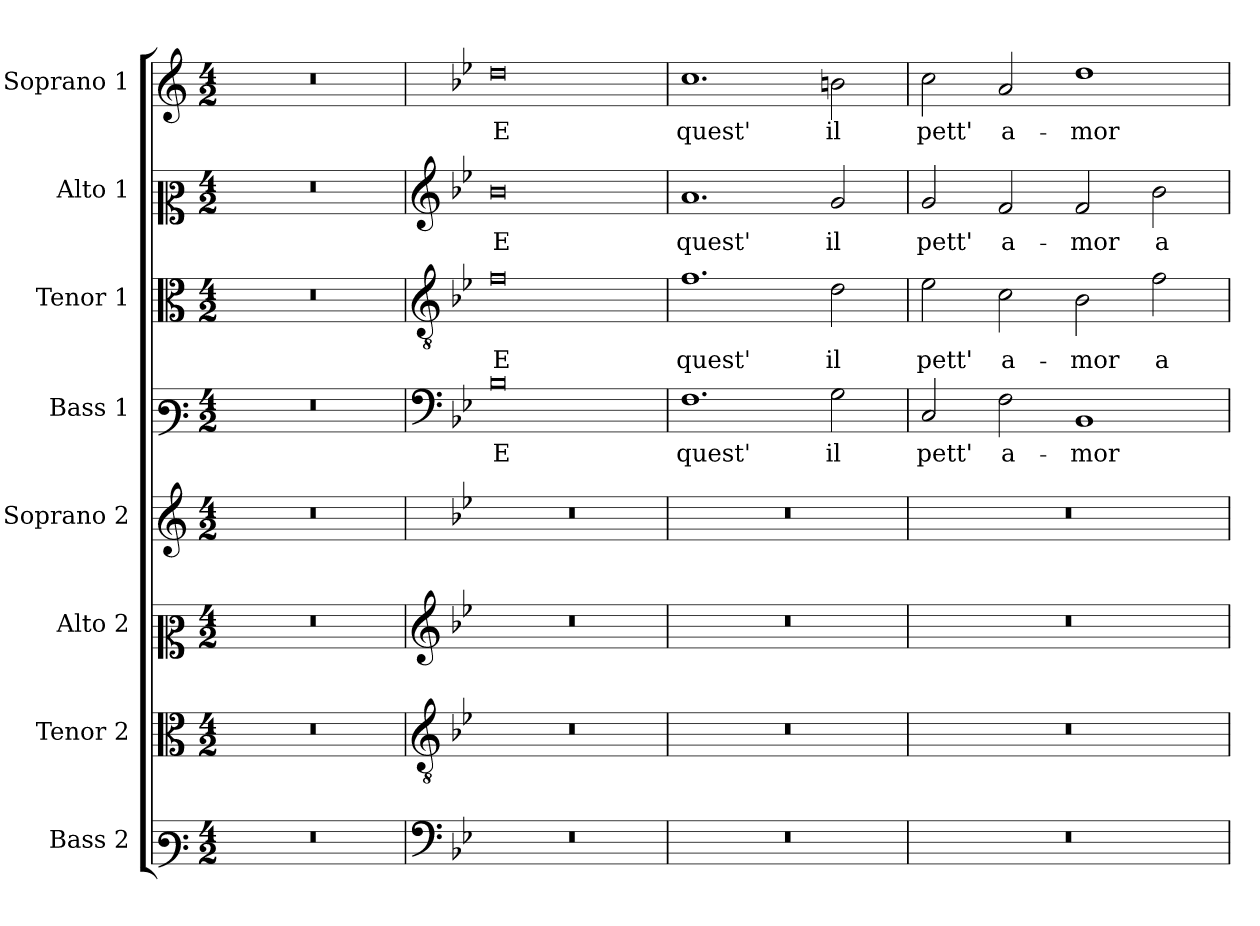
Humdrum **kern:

**kern	**kern	**kern	**kern	**kern	**text	**kern	**text	**kern	**text	**kern	**text
*part8	*part7	*part6	*part5	*part4	*part4	*part3	*part3	*part2	*part2	*part1	*part1
*staff8	*staff7	*staff6	*staff5	*staff4	*staff4	*staff3	*staff3	*staff2	*staff2	*staff1	*staff1
*I"Bass 2	*I"Tenor 2	*I"Alto 2	*I"Soprano 2	*I"Bass 1	*	*I"Tenor 1	*	*I"Alto 1	*	*I"Soprano 1	*
*I'B 2	*I'T 2	*I'A 2	*I'S 2	*I'B 1	*	*I'T 1	*	*I'A 1	*	*I'S 1	*
*clefF3	*clefC3	*clefC2	*clefG2	*clefF3	*	*clefC3	*	*clefC2	*	*clefG2	*
*k[]	*k[]	*k[]	*k[]	*k[]	*	*k[]	*	*k[]	*	*k[]	*
*C:	*C:	*C:	*C:	*C:	*	*C:	*	*C:	*	*C:	*
*M4/2	*M4/2	*M4/2	*M4/2	*M4/2	*	*M4/2	*	*M4/2	*	*M4/2	*
=1	=1	=1	=1	=1	=1	=1	=1	=1	=1	=1	=1
0r	0r	0r	0r	0r	.	0r	.	0r	.	0r	.
=2	=2	=2	=2	=2	=2	=2	=2	=2	=2	=2	=2
*clefF4	*clefGv2	*clefG2	*	*clefF4	*	*clefGv2	*	*clefG2	*	*	*
*k[b-e-]	*k[b-e-]	*k[b-e-]	*k[b-e-]	*k[b-e-]	*	*k[b-e-]	*	*k[b-e-]	*	*k[b-e-]	*
*B-:	*B-:	*B-:	*B-:	*B-:	*	*B-:	*	*B-:	*	*B-:	*
!	!	!	!	!	!LO:LY:b	!	!LO:LY:b	!	!LO:LY:b	!	!LO:LY:b
0r	0r	0r	0r	0B-	E	0f	E	0b-	E	0dd	E
=3	=3	=3	=3	=3	=3	=3	=3	=3	=3	=3	=3
!	!	!	!	!	!LO:LY:b	!	!LO:LY:b	!	!LO:LY:b	!	!LO:LY:b
0r	0r	0r	0r	1.F	quest'	1.f	quest'	1.a	quest'	1.cc	quest'
!	!	!	!	!	!LO:LY:b	!	!LO:LY:b	!	!LO:LY:b	!	!LO:LY:b
.	.	.	.	2G\	il	2d\	il	2g/	il	2bn\	il
=4	=4	=4	=4	=4	=4	=4	=4	=4	=4	=4	=4
!	!	!	!	!	!LO:LY:b	!	!LO:LY:b	!	!LO:LY:b	!	!LO:LY:b
0r	0r	0r	0r	2C/	pett'	2e-\	pett'	2g/	pett'	2cc\	pett'
!	!	!	!	!	!LO:LY:b	!	!LO:LY:b	!	!LO:LY:b	!	!LO:LY:b
.	.	.	.	2F\	a-	2c\	a-	2f/	a-	2a/	a-
!	!	!	!	!	!LO:LY:b	!	!LO:LY:b	!	!LO:LY:b	!	!LO:LY:b
.	.	.	.	1BB-	-mor	2B-\	-mor	2f/	-mor	1dd	-mor
!	!	!	!	!	!	!	!LO:LY:b	!	!LO:LY:b	!	!
.	.	.	.	.	.	2f\	a	2b-\	a	.	.
=	=	=	=	=	=	=	=	=	=	=	=
*-	*-	*-	*-	*-	*-	*-	*-	*-	*-	*-	*-
